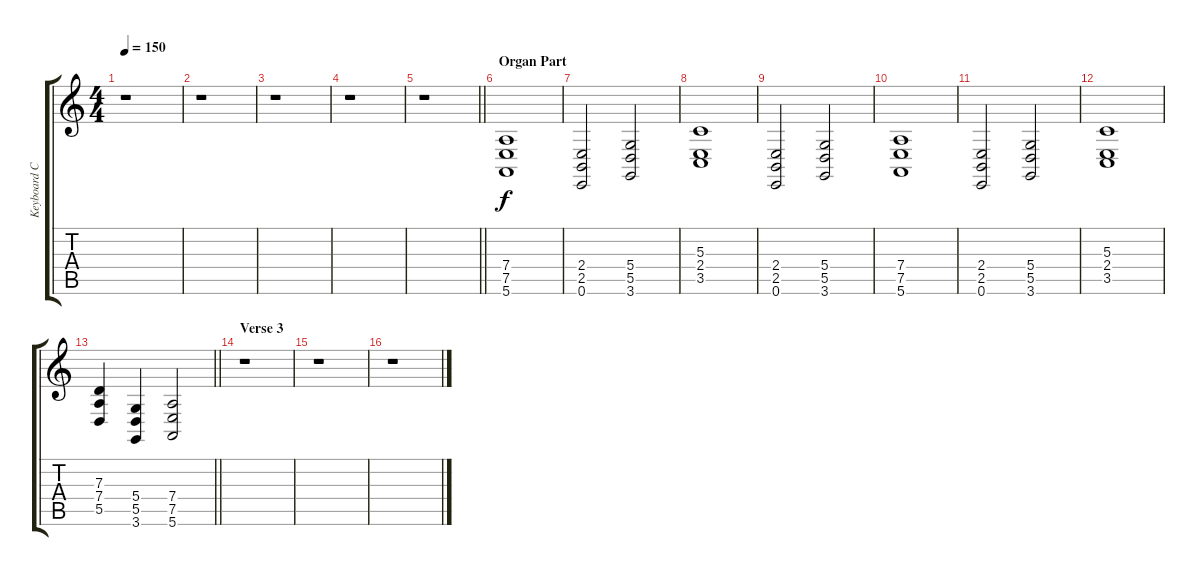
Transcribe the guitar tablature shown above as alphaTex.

\track ("Keyboard Choir" "Keyboard C") {instrument pad7halo}
\staff {score tabs}
\tuning (E4 B3 G3 D3 A2 E2) {hide}
\ts (4 4)
\tempo 150
\clef g2
\ks c
r.1{dy f} |
r.1 |
r.1 |
r.1 |
\barLineRight lightlight
r.1 |
\section ("" "Organ Part")
(7.4 7.5 5.6).1{volume 10} |
(2.4 2.5 0.6).2 (5.4 5.5 3.6).2 |
(5.3 2.4 3.5).1 |
(2.4 2.5 0.6).2 (5.4 5.5 3.6).2 |
(7.4 7.5 5.6).1 |
(2.4 2.5 0.6).2 (5.4 5.5 3.6).2 |
(5.3 2.4 3.5).1 |
\barLineRight lightlight
(7.3 7.4 5.5).4 (5.4 5.5 3.6).4 (7.4 7.5 5.6).2 |
\section ("" "Verse 3")
r.1 |
r.1 |
r.1
